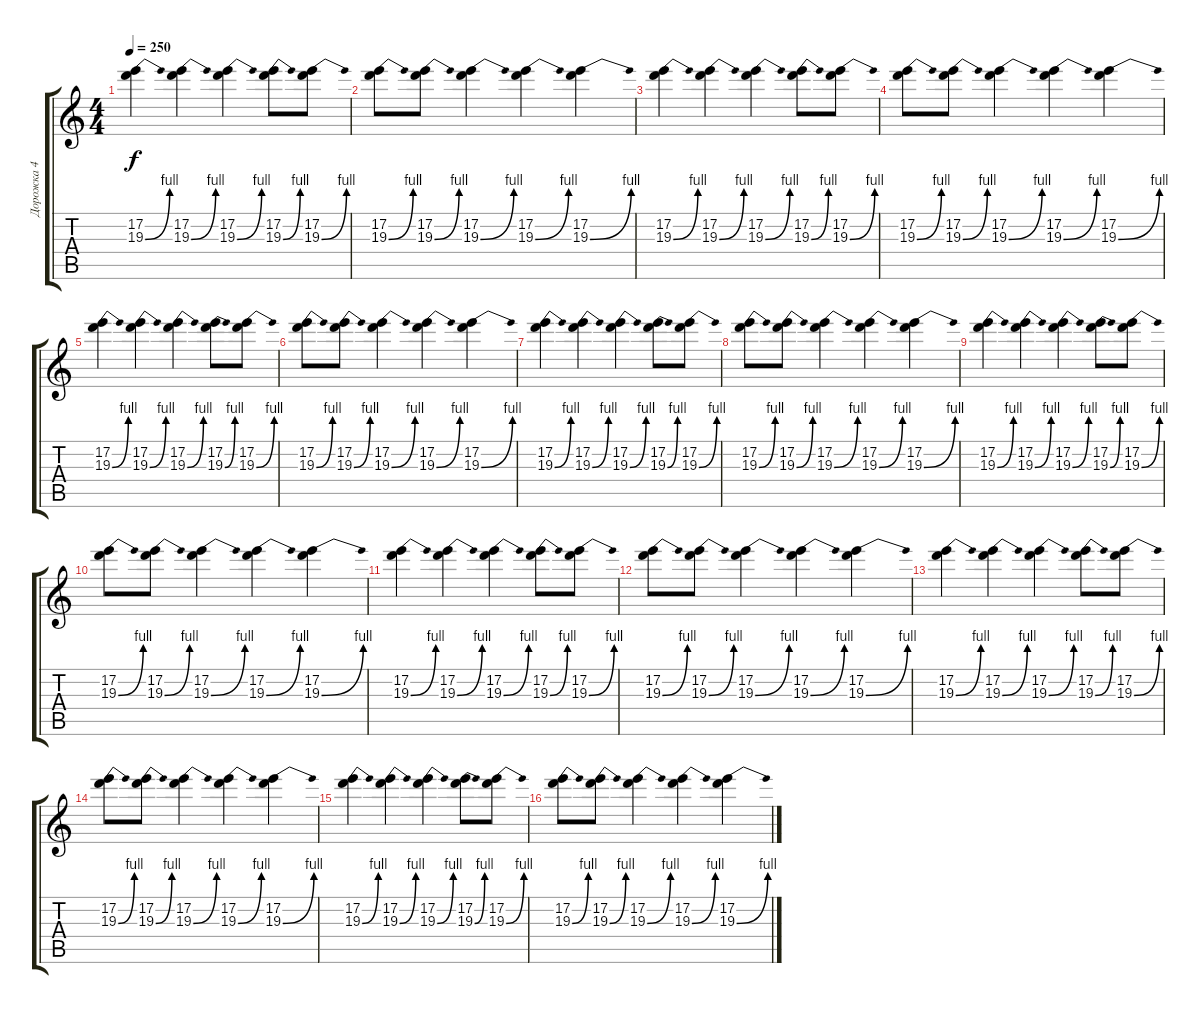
\track ("Дорожка 4" "Дорожка 4") {mute instrument electricguitarclean}
\staff {score tabs}
\tuning (E4 B3 G3 D3 A2 E2) {hide}
\ts (4 4)
\tempo 250
\clef g2
\ks c
(17.2 19.3{be (bend 0 0 60 4)}).4{dy f instrument overdrivenguitar} (17.2 19.3{be (bend 0 0 60 4)}).4 (17.2 19.3{be (bend 0 0 60 4)}).4 (17.2 19.3{be (bend 0 0 60 4)}).8 (17.2 19.3{be (bend 0 0 60 4)}).8 |
(17.2 19.3{be (bend 0 0 60 4)}).8 (17.2 19.3{be (bend 0 0 60 4)}).8 (17.2 19.3{be (bend 0 0 60 4)}).4 (17.2 19.3{be (bend 0 0 60 4)}).4 (17.2 19.3{be (bend 0 0 60 4)}).4 |
(17.2 19.3{be (bend 0 0 60 4)}).4{instrument overdrivenguitar} (17.2 19.3{be (bend 0 0 60 4)}).4 (17.2 19.3{be (bend 0 0 60 4)}).4 (17.2 19.3{be (bend 0 0 60 4)}).8 (17.2 19.3{be (bend 0 0 60 4)}).8 |
(17.2 19.3{be (bend 0 0 60 4)}).8 (17.2 19.3{be (bend 0 0 60 4)}).8 (17.2 19.3{be (bend 0 0 60 4)}).4 (17.2 19.3{be (bend 0 0 60 4)}).4 (17.2 19.3{be (bend 0 0 60 4)}).4 |
(17.2 19.3{be (bend 0 0 60 4)}).4{instrument overdrivenguitar} (17.2 19.3{be (bend 0 0 60 4)}).4 (17.2 19.3{be (bend 0 0 60 4)}).4 (17.2 19.3{be (bend 0 0 60 4)}).8 (17.2 19.3{be (bend 0 0 60 4)}).8 |
(17.2 19.3{be (bend 0 0 60 4)}).8 (17.2 19.3{be (bend 0 0 60 4)}).8 (17.2 19.3{be (bend 0 0 60 4)}).4 (17.2 19.3{be (bend 0 0 60 4)}).4 (17.2 19.3{be (bend 0 0 60 4)}).4 |
(17.2 19.3{be (bend 0 0 60 4)}).4{instrument overdrivenguitar} (17.2 19.3{be (bend 0 0 60 4)}).4 (17.2 19.3{be (bend 0 0 60 4)}).4 (17.2 19.3{be (bend 0 0 60 4)}).8 (17.2 19.3{be (bend 0 0 60 4)}).8 |
(17.2 19.3{be (bend 0 0 60 4)}).8 (17.2 19.3{be (bend 0 0 60 4)}).8 (17.2 19.3{be (bend 0 0 60 4)}).4 (17.2 19.3{be (bend 0 0 60 4)}).4 (17.2 19.3{be (bend 0 0 60 4)}).4 |
(17.2 19.3{be (bend 0 0 60 4)}).4{instrument overdrivenguitar} (17.2 19.3{be (bend 0 0 60 4)}).4 (17.2 19.3{be (bend 0 0 60 4)}).4 (17.2 19.3{be (bend 0 0 60 4)}).8 (17.2 19.3{be (bend 0 0 60 4)}).8 |
(17.2 19.3{be (bend 0 0 60 4)}).8 (17.2 19.3{be (bend 0 0 60 4)}).8 (17.2 19.3{be (bend 0 0 60 4)}).4 (17.2 19.3{be (bend 0 0 60 4)}).4 (17.2 19.3{be (bend 0 0 60 4)}).4 |
(17.2 19.3{be (bend 0 0 60 4)}).4{instrument overdrivenguitar} (17.2 19.3{be (bend 0 0 60 4)}).4 (17.2 19.3{be (bend 0 0 60 4)}).4 (17.2 19.3{be (bend 0 0 60 4)}).8 (17.2 19.3{be (bend 0 0 60 4)}).8 |
(17.2 19.3{be (bend 0 0 60 4)}).8 (17.2 19.3{be (bend 0 0 60 4)}).8 (17.2 19.3{be (bend 0 0 60 4)}).4 (17.2 19.3{be (bend 0 0 60 4)}).4 (17.2 19.3{be (bend 0 0 60 4)}).4 |
(17.2 19.3{be (bend 0 0 60 4)}).4{instrument overdrivenguitar} (17.2 19.3{be (bend 0 0 60 4)}).4 (17.2 19.3{be (bend 0 0 60 4)}).4 (17.2 19.3{be (bend 0 0 60 4)}).8 (17.2 19.3{be (bend 0 0 60 4)}).8 |
(17.2 19.3{be (bend 0 0 60 4)}).8 (17.2 19.3{be (bend 0 0 60 4)}).8 (17.2 19.3{be (bend 0 0 60 4)}).4 (17.2 19.3{be (bend 0 0 60 4)}).4 (17.2 19.3{be (bend 0 0 60 4)}).4 |
(17.2 19.3{be (bend 0 0 60 4)}).4{instrument overdrivenguitar} (17.2 19.3{be (bend 0 0 60 4)}).4 (17.2 19.3{be (bend 0 0 60 4)}).4 (17.2 19.3{be (bend 0 0 60 4)}).8 (17.2 19.3{be (bend 0 0 60 4)}).8 |
(17.2 19.3{be (bend 0 0 60 4)}).8 (17.2 19.3{be (bend 0 0 60 4)}).8 (17.2 19.3{be (bend 0 0 60 4)}).4 (17.2 19.3{be (bend 0 0 60 4)}).4 (17.2 19.3{be (bend 0 0 60 4)}).4
